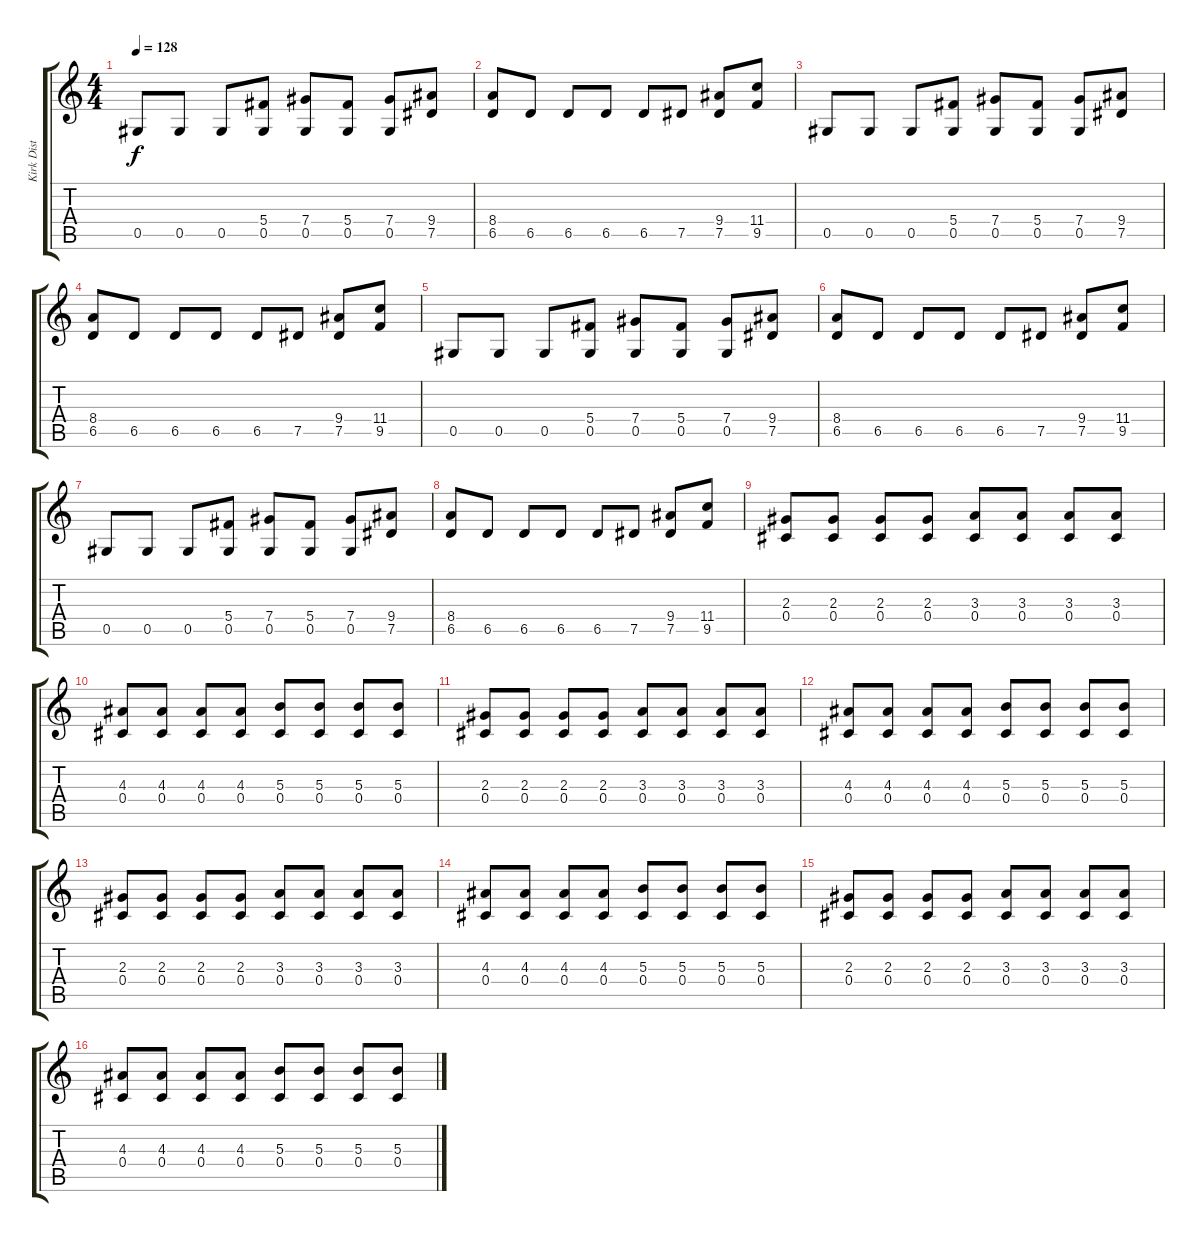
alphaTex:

\track ("Kirk Dist" "Kirk Dist") {instrument distortionguitar}
\staff {score tabs}
\tuning (Eb4 Bb3 Gb3 Db3 Ab2 Eb2) {hide}
\ts (4 4)
\tempo 128
\clef g2
\ks c
0.5.8{dy f} 0.5.8 0.5.8 (5.4 0.5).8 (7.4 0.5).8 (5.4 0.5).8 (7.4 0.5).8 (9.4 7.5).8 |
(8.4 6.5).8 6.5.8 6.5.8 6.5.8 6.5.8 7.5.8 (9.4 7.5).8 (11.4 9.5).8 |
0.5.8 0.5.8 0.5.8 (5.4 0.5).8 (7.4 0.5).8 (5.4 0.5).8 (7.4 0.5).8 (9.4 7.5).8 |
(8.4 6.5).8 6.5.8 6.5.8 6.5.8 6.5.8 7.5.8 (9.4 7.5).8 (11.4 9.5).8 |
0.5.8 0.5.8 0.5.8 (5.4 0.5).8 (7.4 0.5).8 (5.4 0.5).8 (7.4 0.5).8 (9.4 7.5).8 |
(8.4 6.5).8 6.5.8 6.5.8 6.5.8 6.5.8 7.5.8 (9.4 7.5).8 (11.4 9.5).8 |
0.5.8 0.5.8 0.5.8 (5.4 0.5).8 (7.4 0.5).8 (5.4 0.5).8 (7.4 0.5).8 (9.4 7.5).8 |
(8.4 6.5).8 6.5.8 6.5.8 6.5.8 6.5.8 7.5.8 (9.4 7.5).8 (11.4 9.5).8 |
(2.3 0.4).8 (2.3 0.4).8 (2.3 0.4).8 (2.3 0.4).8 (3.3 0.4).8 (3.3 0.4).8 (3.3 0.4).8 (3.3 0.4).8 |
(4.3 0.4).8 (4.3 0.4).8 (4.3 0.4).8 (4.3 0.4).8 (5.3 0.4).8 (5.3 0.4).8 (5.3 0.4).8 (5.3 0.4).8 |
(2.3 0.4).8 (2.3 0.4).8 (2.3 0.4).8 (2.3 0.4).8 (3.3 0.4).8 (3.3 0.4).8 (3.3 0.4).8 (3.3 0.4).8 |
(4.3 0.4).8 (4.3 0.4).8 (4.3 0.4).8 (4.3 0.4).8 (5.3 0.4).8 (5.3 0.4).8 (5.3 0.4).8 (5.3 0.4).8 |
(2.3 0.4).8 (2.3 0.4).8 (2.3 0.4).8 (2.3 0.4).8 (3.3 0.4).8 (3.3 0.4).8 (3.3 0.4).8 (3.3 0.4).8 |
(4.3 0.4).8 (4.3 0.4).8 (4.3 0.4).8 (4.3 0.4).8 (5.3 0.4).8 (5.3 0.4).8 (5.3 0.4).8 (5.3 0.4).8 |
(2.3 0.4).8 (2.3 0.4).8 (2.3 0.4).8 (2.3 0.4).8 (3.3 0.4).8 (3.3 0.4).8 (3.3 0.4).8 (3.3 0.4).8 |
(4.3 0.4).8 (4.3 0.4).8 (4.3 0.4).8 (4.3 0.4).8 (5.3 0.4).8 (5.3 0.4).8 (5.3 0.4).8 (5.3 0.4).8
